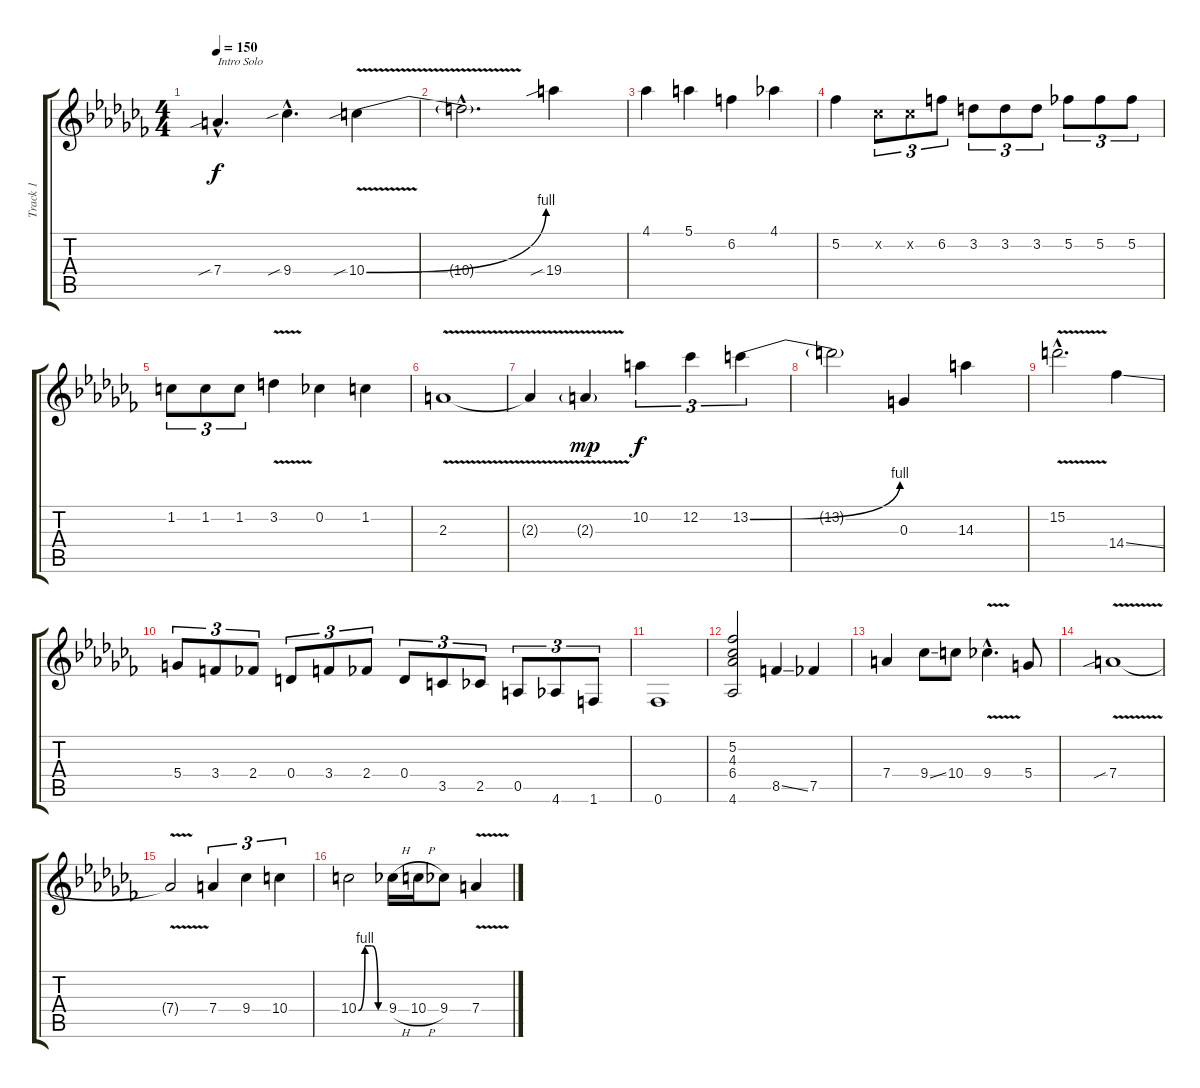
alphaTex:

\track ("Track 1" "Track 1") {instrument distortionguitar}
\staff {score tabs}
\tuning (E4 B3 G3 D3 A2 E2) {hide}
\ts (4 4)
\tempo 150
\clef g2
\ks cb
7.4{sib hac}.4{d txt "Intro Solo" dy f instrument distortionguitar} 9.4{sib hac}.4{d} 10.4{be (bend 0 0 60 4) v sib}.4 |
10.4{hac t}.2{d} 19.4{sib}.4 |
4.1.4 5.1.4 6.2.4 4.1.4 |
5.2.4 0.2{x}.8{tu (3 2)} 0.2{x}.8{tu (3 2)} 6.2.8{tu (3 2)} 3.2.8{tu (3 2)} 3.2.8{tu (3 2)} 3.2.8{tu (3 2)} 5.2.8{tu (3 2)} 5.2.8{tu (3 2)} 5.2.8{tu (3 2)} |
1.2.8{tu (3 2)} 1.2.8{tu (3 2)} 1.2.8{tu (3 2)} 3.2{v}.4 0.2.4 1.2.4 |
2.3{v}.1 |
2.3{t}.4 2.3{v g}.4{dy mp} 10.2.4{tu (3 2) dy f} 12.2.4{tu (3 2)} 13.2{be (bend 0 0 60 4)}.4{tu (3 2)} |
13.2{t}.2 0.3.4 14.3.4 |
15.2{v hac}.2{d} 14.4{ss}.4 |
5.4.8{tu (3 2)} 3.4.8{tu (3 2)} 2.4.8{tu (3 2)} 0.4.8{tu (3 2)} 3.4.8{tu (3 2)} 2.4.8{tu (3 2)} 0.4.8{tu (3 2)} 3.5.8{tu (3 2)} 2.5.8{tu (3 2)} 0.5.8{tu (3 2)} 4.6.8{tu (3 2)} 1.6.8{tu (3 2)} |
0.6.1 |
(5.2 4.3 6.4 4.6).2 8.5{ss}.4 7.5.4 |
7.4.4 9.4{ss}.8 10.4.8 9.4{v hac}.4{d} 5.4.8 |
7.4{v sib}.1 |
7.4{t}.2 7.4.4{tu (3 2)} 9.4.4{tu (3 2)} 10.4.4{tu (3 2)} |
10.4{be (custom 0 0 15 4 30 4 45 0 60 0)}.2 9.4{h}.16 10.4{h}.16 9.4.8 7.4{v}.4
